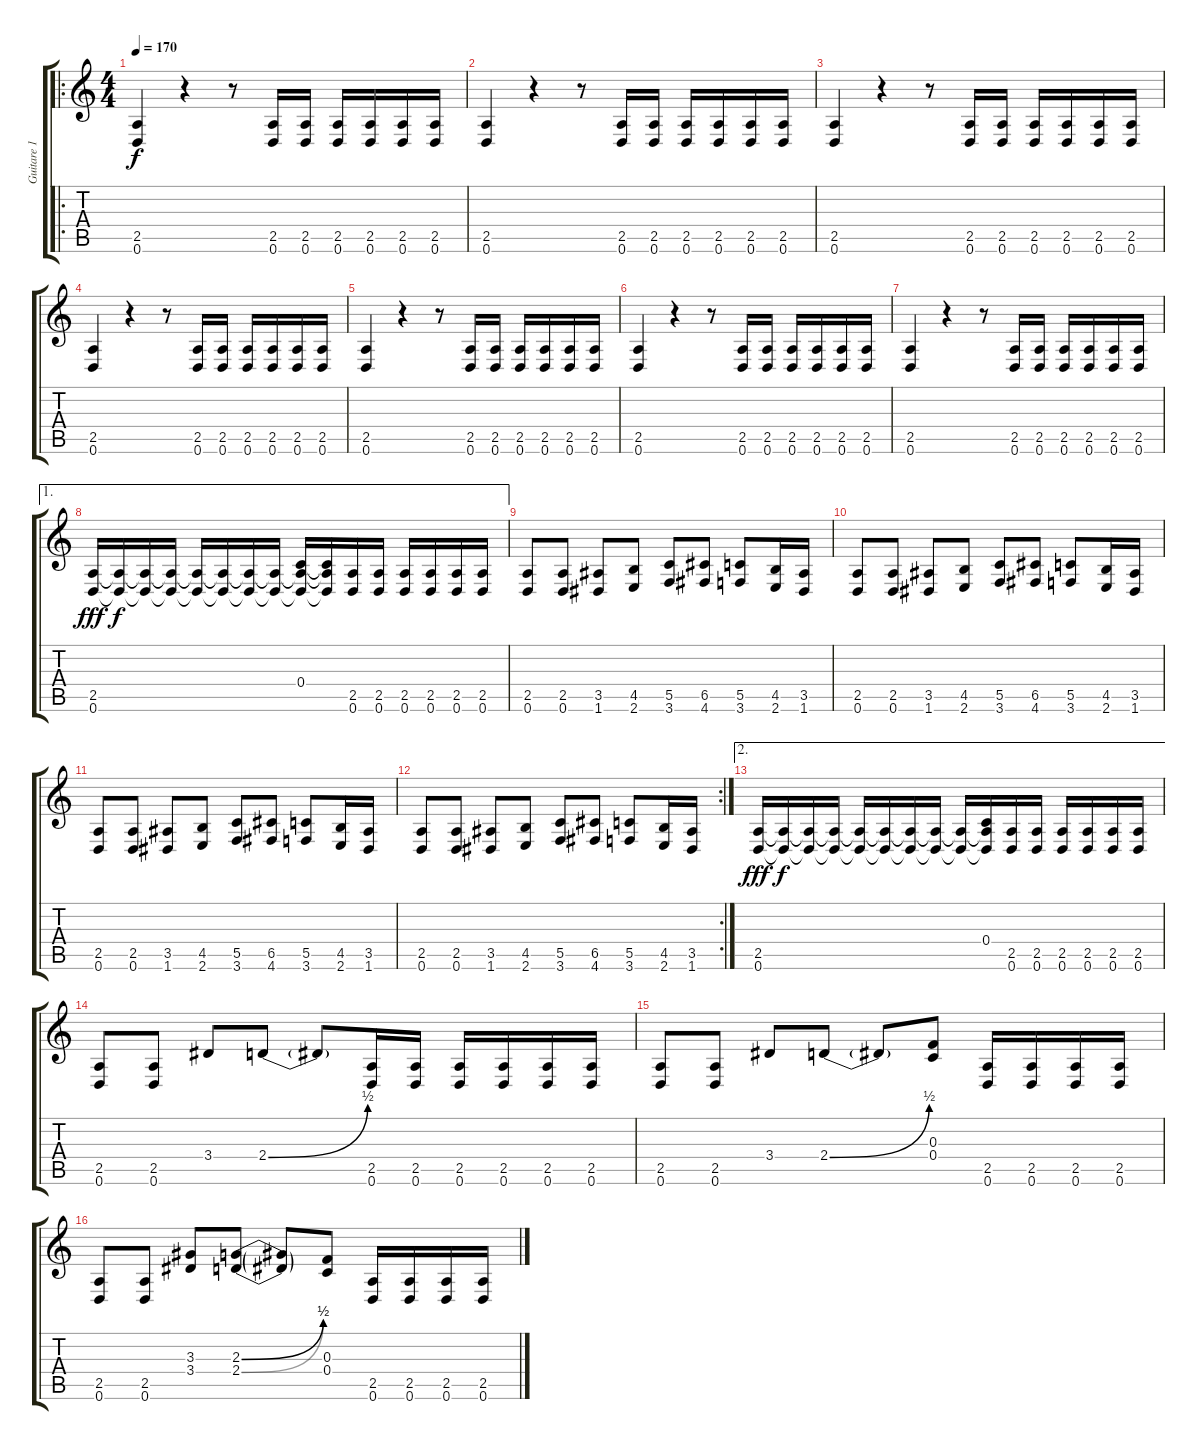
\track ("Guitare 1" "Guitare 1") {instrument overdrivenguitar}
\staff {score tabs}
\tuning (D4 A3 F3 C3 G2 D2) {hide}
\ro
\ts (4 4)
\tempo 170
\clef g2
\ks c
(2.5 0.6).4{dy f} r.4 r.8 (2.5 0.6).16 (2.5 0.6).16 (2.5 0.6).16 (2.5 0.6).16 (2.5 0.6).16 (2.5 0.6).16 |
(2.5 0.6).4 r.4 r.8 (2.5 0.6).16 (2.5 0.6).16 (2.5 0.6).16 (2.5 0.6).16 (2.5 0.6).16 (2.5 0.6).16 |
(2.5 0.6).4 r.4 r.8 (2.5 0.6).16 (2.5 0.6).16 (2.5 0.6).16 (2.5 0.6).16 (2.5 0.6).16 (2.5 0.6).16 |
(2.5 0.6).4 r.4 r.8 (2.5 0.6).16 (2.5 0.6).16 (2.5 0.6).16 (2.5 0.6).16 (2.5 0.6).16 (2.5 0.6).16 |
(2.5 0.6).4 r.4 r.8 (2.5 0.6).16 (2.5 0.6).16 (2.5 0.6).16 (2.5 0.6).16 (2.5 0.6).16 (2.5 0.6).16 |
(2.5 0.6).4 r.4 r.8 (2.5 0.6).16 (2.5 0.6).16 (2.5 0.6).16 (2.5 0.6).16 (2.5 0.6).16 (2.5 0.6).16 |
(2.5 0.6).4 r.4 r.8 (2.5 0.6).16 (2.5 0.6).16 (2.5 0.6).16 (2.5 0.6).16 (2.5 0.6).16 (2.5 0.6).16 |
\ae 1
(2.5 0.6).16{dy fff} (2.5{t} 0.6{t}).16{dy f volume 0} (2.5{t} 0.6{t}).16{volume 11} (2.5{t} 0.6{t}).16{volume 0} (2.5{t} 0.6{t}).16{volume 11} (2.5{t} 0.6{t}).16{volume 0} (2.5{t} 0.6{t}).16{volume 11} (2.5{t} 0.6{t}).16{volume 0} (0.4 2.5{t} 0.6{t}).16{volume 11} (0.4{t} 2.5{t} 0.6{t}).16{volume 0} (2.5 0.6).16{volume 11} (2.5 0.6).16 (2.5 0.6).16 (2.5 0.6).16 (2.5 0.6).16 (2.5 0.6).16 |
(2.5 0.6).8 (2.5 0.6).8 (3.5 1.6).8 (4.5 2.6).8 (5.5 3.6).8 (6.5 4.6).8 (5.5 3.6).8 (4.5 2.6).16 (3.5 1.6).16 |
(2.5 0.6).8 (2.5 0.6).8 (3.5 1.6).8 (4.5 2.6).8 (5.5 3.6).8 (6.5 4.6).8 (5.5 3.6).8 (4.5 2.6).16 (3.5 1.6).16 |
(2.5 0.6).8 (2.5 0.6).8 (3.5 1.6).8 (4.5 2.6).8 (5.5 3.6).8 (6.5 4.6).8 (5.5 3.6).8 (4.5 2.6).16 (3.5 1.6).16 |
\rc 2
(2.5 0.6).8 (2.5 0.6).8 (3.5 1.6).8 (4.5 2.6).8 (5.5 3.6).8 (6.5 4.6).8 (5.5 3.6).8 (4.5 2.6).16 (3.5 1.6).16 |
\ae 2
(2.5 0.6).16{dy fff} (2.5{t} 0.6{t}).16{dy f volume 0} (2.5{t} 0.6{t}).16{volume 11} (2.5{t} 0.6{t}).16{volume 0} (2.5{t} 0.6{t}).16{volume 11} (2.5{t} 0.6{t}).16{volume 0} (2.5{t} 0.6{t}).16{volume 11} (2.5{t} 0.6{t}).16{volume 0} (2.5{t} 0.6{t}).16{volume 11} (0.4 2.5{t} 0.6{t}).16{volume 0} (2.5 0.6).16{volume 11} (2.5 0.6).16 (2.5 0.6).16 (2.5 0.6).16 (2.5 0.6).16 (2.5 0.6).16 |
(2.5 0.6).8 (2.5 0.6).8 3.4.8 2.4{be (bend 0 0 60 2)}.8 2.4{t}.8 (2.5 0.6).16 (2.5 0.6).16 (2.5 0.6).16 (2.5 0.6).16 (2.5 0.6).16 (2.5 0.6).16 |
(2.5 0.6).8 (2.5 0.6).8 3.4.8 2.4{be (bend 0 0 60 2)}.8 2.4{t}.8 (0.3 0.4).8 (2.5 0.6).16 (2.5 0.6).16 (2.5 0.6).16 (2.5 0.6).16 |
(2.5 0.6).8 (2.5 0.6).8 (3.3 3.4).8 (2.3{be (bend 0 0 60 2)} 2.4{be (bend 0 0 60 2)}).8 (2.3{t} 2.4{t}).8 (0.3 0.4).8 (2.5 0.6).16 (2.5 0.6).16 (2.5 0.6).16 (2.5 0.6).16
